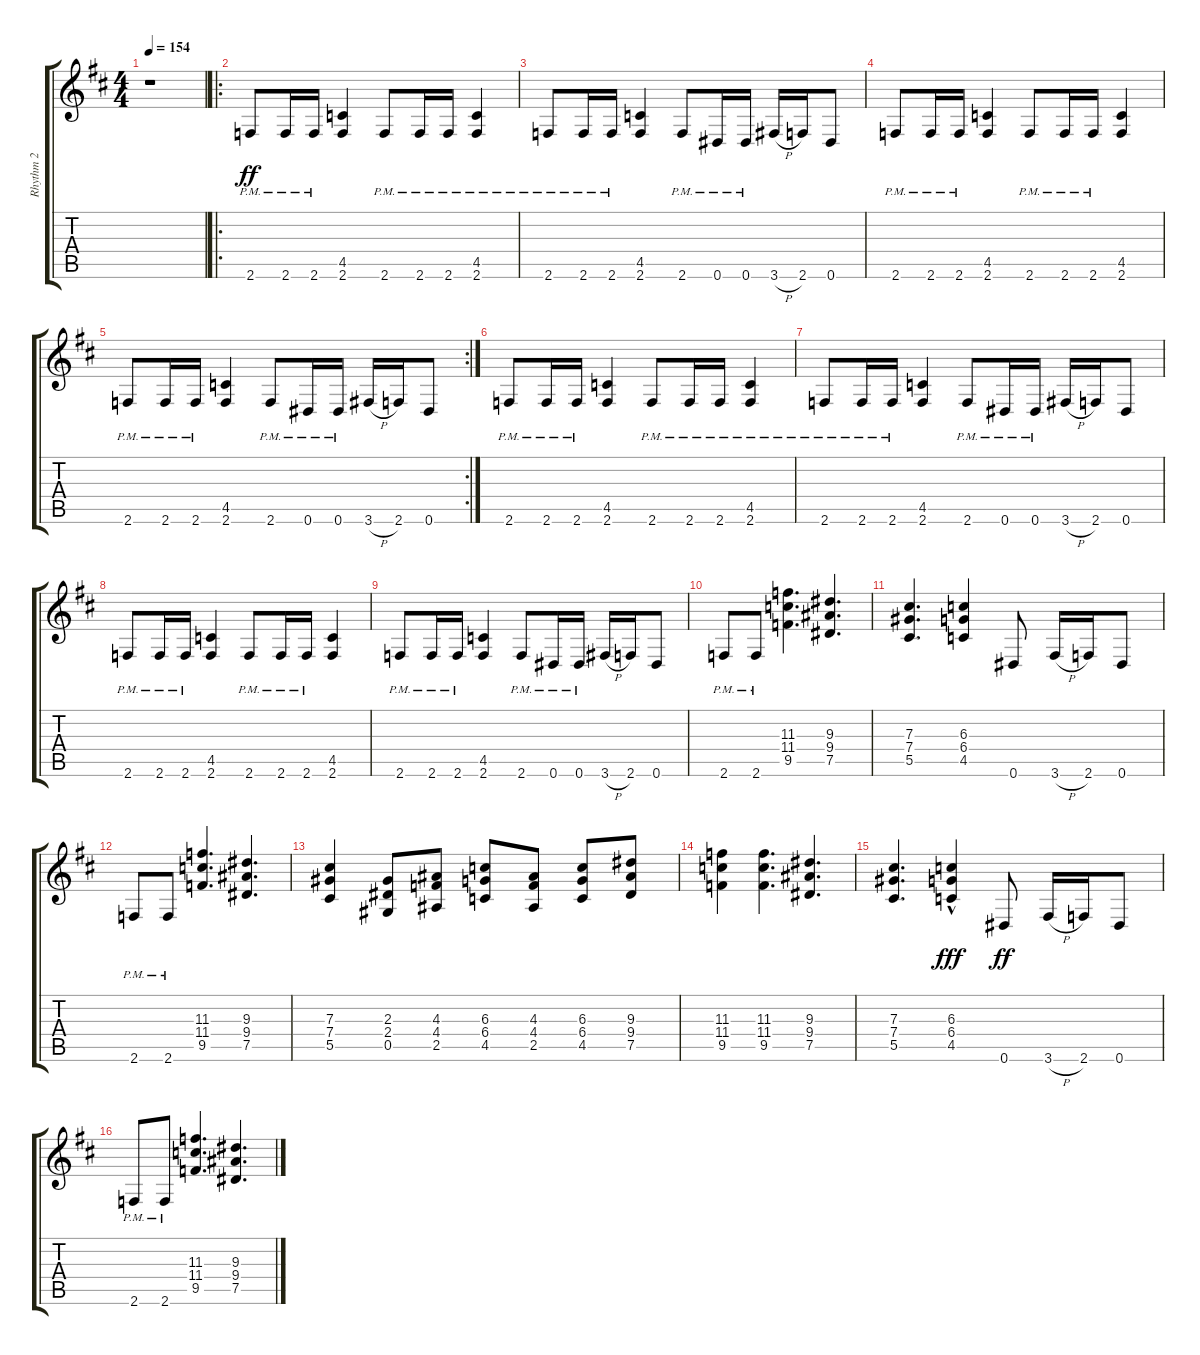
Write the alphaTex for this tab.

\track ("Rhythm 2" "Rhythm 2") {instrument distortionguitar}
\staff {score tabs}
\tuning (Eb4 Bb3 Gb3 Db3 Ab2 Eb2) {hide}
\ts (4 4)
\tempo 154
\clef g2
\ks d
r.1{dy f} |
\ro
2.6{pm}.8{dy ff} 2.6{pm}.16 2.6{pm}.16 (4.5 2.6).4 2.6{pm}.8 2.6{pm}.16 2.6{pm}.16 (4.5{pm} 2.6{pm}).4 |
2.6{pm}.8 2.6{pm}.16 2.6{pm}.16 (4.5 2.6).4 2.6{pm}.8 0.6{pm}.16 0.6{pm}.16 3.6{h}.16 2.6.16 0.6.8 |
2.6{pm}.8 2.6{pm}.16 2.6{pm}.16 (4.5 2.6).4 2.6{pm}.8 2.6{pm}.16 2.6{pm}.16 (4.5 2.6).4 |
\rc 2
2.6{pm}.8 2.6{pm}.16 2.6{pm}.16 (4.5 2.6).4 2.6{pm}.8 0.6{pm}.16 0.6{pm}.16 3.6{h}.16 2.6.16 0.6.8 |
2.6{pm}.8 2.6{pm}.16 2.6{pm}.16 (4.5 2.6).4 2.6{pm}.8 2.6{pm}.16 2.6{pm}.16 (4.5{pm} 2.6{pm}).4 |
2.6{pm}.8 2.6{pm}.16 2.6{pm}.16 (4.5 2.6).4 2.6{pm}.8 0.6{pm}.16 0.6{pm}.16 3.6{h}.16 2.6.16 0.6.8 |
2.6{pm}.8 2.6{pm}.16 2.6{pm}.16 (4.5 2.6).4 2.6{pm}.8 2.6{pm}.16 2.6{pm}.16 (4.5 2.6).4 |
2.6{pm}.8 2.6{pm}.16 2.6{pm}.16 (4.5 2.6).4 2.6{pm}.8 0.6{pm}.16 0.6{pm}.16 3.6{h}.16 2.6.16 0.6.8 |
2.6{pm}.8 2.6{pm}.8 (11.3 11.4 9.5).4{d} (9.3 9.4 7.5).4{d} |
(7.3 7.4 5.5).4{d} (6.3 6.4 4.5).4 0.6.8 3.6{h}.16 2.6.16 0.6.8 |
2.6{pm}.8 2.6{pm}.8 (11.3 11.4 9.5).4{d beam merge} (9.3 9.4 7.5).4{d} |
(7.3 7.4 5.5).4 (2.3 2.4 0.5).8 (4.3 4.4 2.5).8 (6.3 6.4 4.5).8 (4.3 4.4 2.5).8 (6.3 6.4 4.5).8 (9.3 9.4 7.5).8 |
(11.3 11.4 9.5).4{beam merge} (11.3 11.4 9.5).4{d} (9.3 9.4 7.5).4{d} |
(7.3 7.4 5.5).4{d} (6.3{hac} 6.4{hac} 4.5{hac}).4{dy fff} 0.6.8{dy ff} 3.6{h}.16 2.6.16 0.6.8 |
2.6{pm}.8 2.6{pm}.8{beam merge} (11.3 11.4 9.5).4{d} (9.3 9.4 7.5).4{d}
